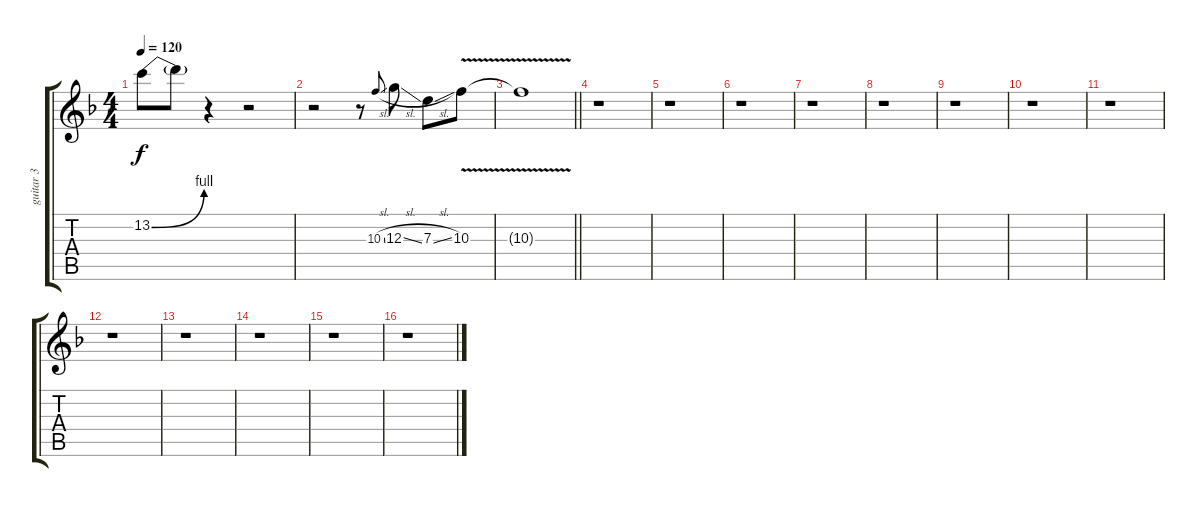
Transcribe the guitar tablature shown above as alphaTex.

\track ("guitar 3" "guitar 3") {instrument distortionguitar}
\staff {score tabs}
\tuning (E4 B3 G3 D3 A2 E2) {hide}
\ts (4 4)
\tempo 120
\clef g2
\ks f
13.2{be (bend 0 0 60 4) t}.8{dy f} 13.2{t}.8 r.4 r.2 |
r.2 r.8 10.3{sl}.8{gr onbeat} 12.3{sl}.8 7.3{sl}.8 10.3{v}.8 |
\barLineRight lightlight
10.3{t}.1 |
r.1 |
r.1 |
r.1 |
r.1 |
r.1 |
r.1 |
r.1 |
r.1 |
r.1 |
r.1 |
r.1 |
r.1 |
r.1
